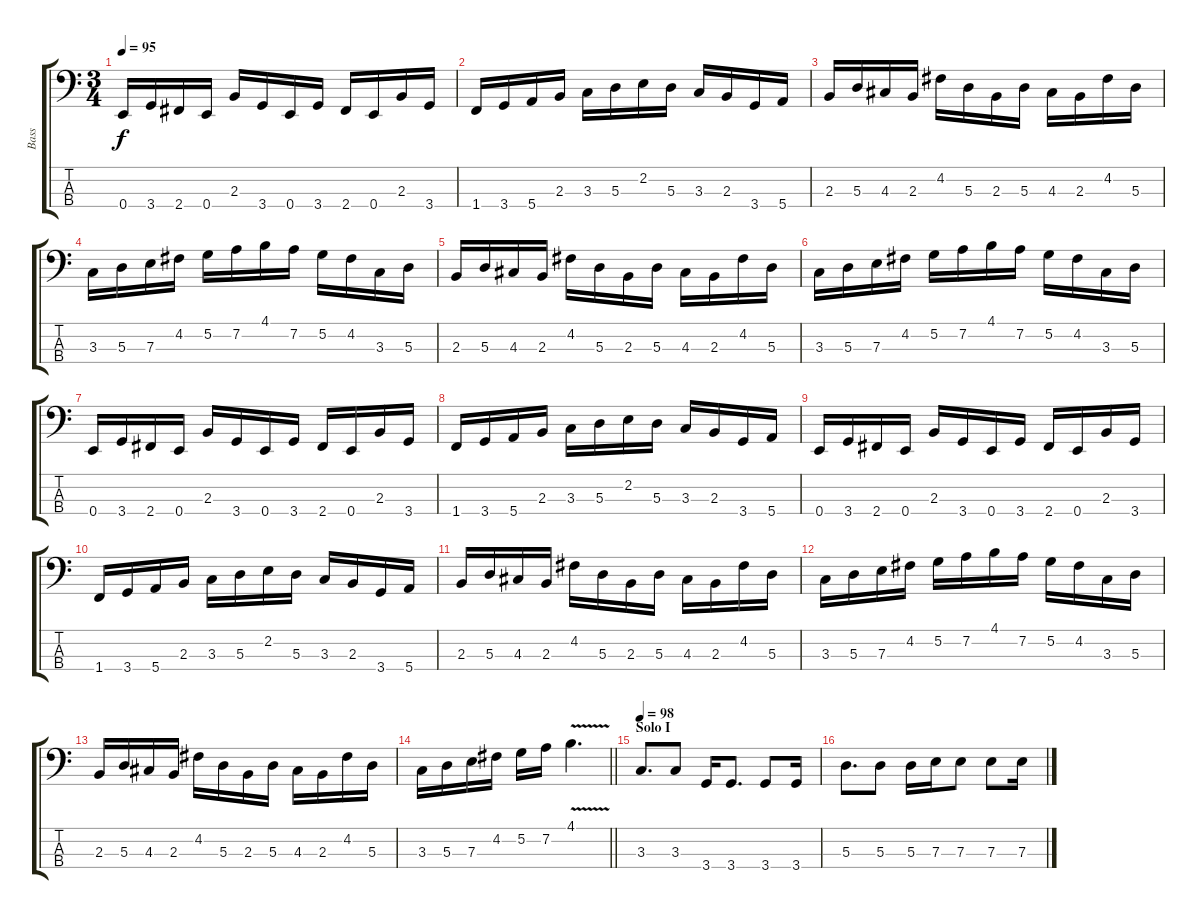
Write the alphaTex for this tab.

\track ("Bass" "Bass") {instrument electricbassfinger}
\staff {score tabs}
\tuning (G2 D2 A1 E1) {hide}
\ts (3 4)
\tempo 95
\clef f4
\ks c
0.4.16{dy f} 3.4.16 2.4.16 0.4.16 2.3.16 3.4.16 0.4.16 3.4.16 2.4.16 0.4.16 2.3.16 3.4.16 |
1.4.16 3.4.16 5.4.16 2.3.16 3.3.16 5.3.16 2.2.16 5.3.16 3.3.16 2.3.16 3.4.16 5.4.16 |
2.3.16 5.3.16 4.3.16 2.3.16 4.2.16 5.3.16 2.3.16 5.3.16 4.3.16 2.3.16 4.2.16 5.3.16 |
3.3.16 5.3.16 7.3.16 4.2.16 5.2.16 7.2.16 4.1.16 7.2.16 5.2.16 4.2.16 3.3.16 5.3.16 |
2.3.16 5.3.16 4.3.16 2.3.16 4.2.16 5.3.16 2.3.16 5.3.16 4.3.16 2.3.16 4.2.16 5.3.16 |
3.3.16 5.3.16 7.3.16 4.2.16 5.2.16 7.2.16 4.1.16 7.2.16 5.2.16 4.2.16 3.3.16 5.3.16 |
0.4.16 3.4.16 2.4.16 0.4.16 2.3.16 3.4.16 0.4.16 3.4.16 2.4.16 0.4.16 2.3.16 3.4.16 |
1.4.16 3.4.16 5.4.16 2.3.16 3.3.16 5.3.16 2.2.16 5.3.16 3.3.16 2.3.16 3.4.16 5.4.16 |
0.4.16 3.4.16 2.4.16 0.4.16 2.3.16 3.4.16 0.4.16 3.4.16 2.4.16 0.4.16 2.3.16 3.4.16 |
1.4.16 3.4.16 5.4.16 2.3.16 3.3.16 5.3.16 2.2.16 5.3.16 3.3.16 2.3.16 3.4.16 5.4.16 |
2.3.16 5.3.16 4.3.16 2.3.16 4.2.16 5.3.16 2.3.16 5.3.16 4.3.16 2.3.16 4.2.16 5.3.16 |
3.3.16 5.3.16 7.3.16 4.2.16 5.2.16 7.2.16 4.1.16 7.2.16 5.2.16 4.2.16 3.3.16 5.3.16 |
2.3.16 5.3.16 4.3.16 2.3.16 4.2.16 5.3.16 2.3.16 5.3.16 4.3.16 2.3.16 4.2.16 5.3.16 |
\barLineRight lightlight
3.3.16 5.3.16 7.3.16 4.2.16 5.2.16 7.2.16 4.1{v}.4{d} |
\section ("" "Solo I")
\tempo 98
3.3.8{d} 3.3.8 3.4.16 3.4.8{d} 3.4.8 3.4.16 |
5.3.8{d} 5.3.8 5.3.16 7.3.16 7.3.8 7.3.8 7.3.16
